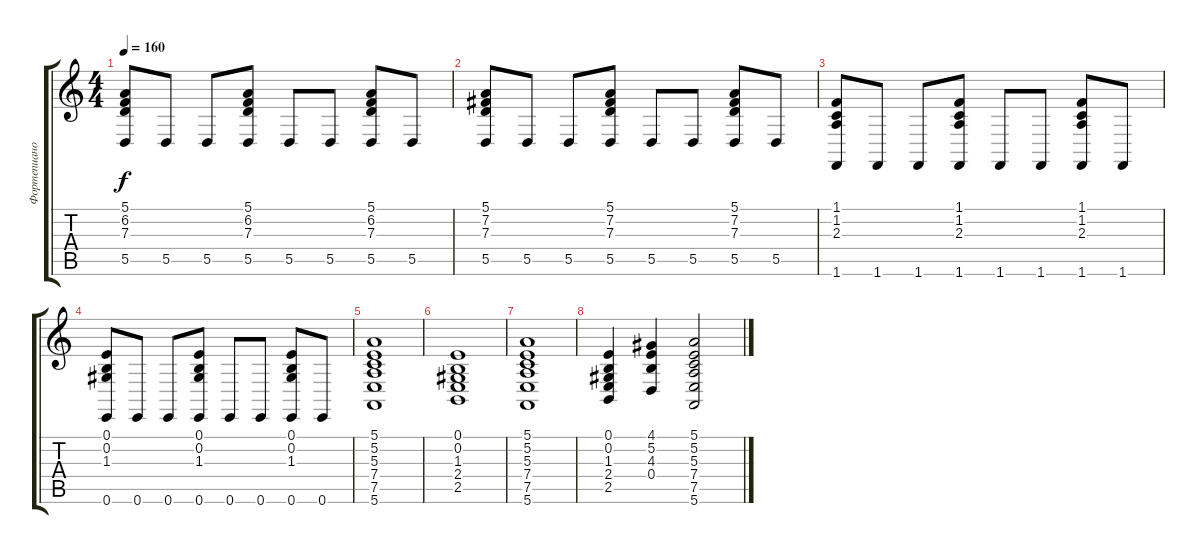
\track ("Фортепиано" "Фортепиано") {instrument honkytonkpiano}
\staff {score tabs}
\tuning (E4 B3 G3 D3 A2 E2) {hide}
\ts (4 4)
\tempo 160
\clef g2
\ks aminor
(5.1 6.2 7.3 5.5).8{dy f} 5.5.8 5.5.8 (5.1 6.2 7.3 5.5).8 5.5.8 5.5.8 (5.1 6.2 7.3 5.5).8 5.5.8 |
(5.1 7.2 7.3 5.5).8 5.5.8 5.5.8 (5.1 7.2 7.3 5.5).8 5.5.8 5.5.8 (5.1 7.2 7.3 5.5).8 5.5.8 |
(1.1 1.2 2.3 1.6).8 1.6.8 1.6.8 (1.1 1.2 2.3 1.6).8 1.6.8 1.6.8 (1.1 1.2 2.3 1.6).8 1.6.8 |
(0.1 0.2 1.3 0.6).8 0.6.8 0.6.8 (0.1 0.2 1.3 0.6).8 0.6.8 0.6.8 (0.1 0.2 1.3 0.6).8 0.6.8 |
(5.1 5.2 5.3 7.4 7.5 5.6).1 |
(0.1 0.2 1.3 2.4 2.5).1 |
(5.1 5.2 5.3 7.4 7.5 5.6).1 |
(0.1 0.2 1.3 2.4 2.5).4 (4.1 5.2 4.3 0.4).4 (5.1 5.2 5.3 7.4 7.5 5.6).2
